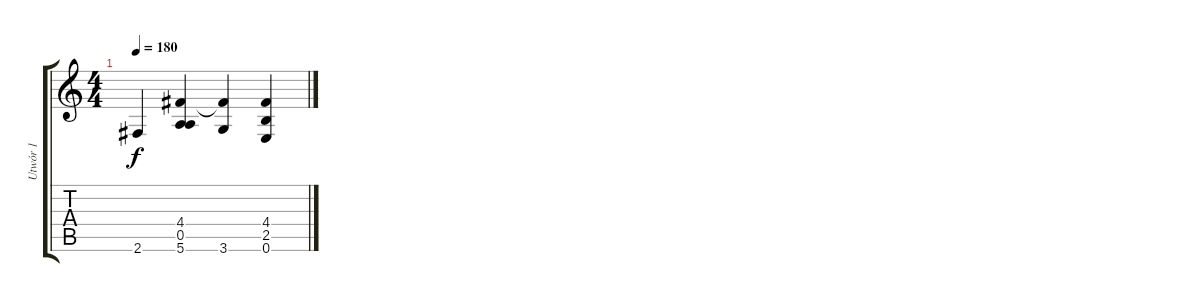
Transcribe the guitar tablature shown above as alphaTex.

\track ("Utwór 1" "Utwór 1") {instrument overdrivenguitar}
\staff {score tabs}
\tuning (E4 B3 G3 D3 A2 E2) {hide}
\ts (4 4)
\tempo 180
\clef g2
\ks c
2.6.4{dy f} (4.4{t} 0.5{t} 5.6).4 (4.4{t} 3.6).4 (4.4 2.5 0.6).4
